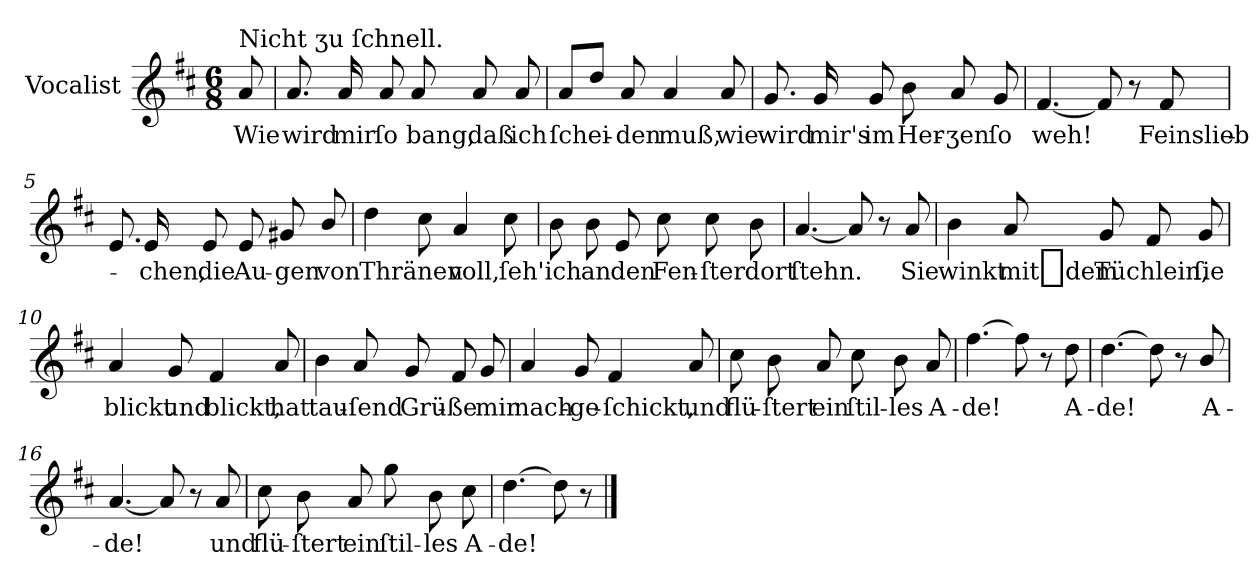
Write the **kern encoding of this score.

**kern	**text
*part1	*part1
*staff1	*staff1
*I"Vocalist	*
*clefG2	*
*k[f#c#]	*
*D:	*
*M6/8	*
=	=
!LO:TX:a:t=Nicht ʒu ſchnell.	!
8a	Wie
=1	=1
8.a	wird
16a	mir
8a	ſo
8a	bang,
8a	daß
8a	ich
=2	=2
8a/L	ſchei-
8ddJ	.
8a	-den
4a	muß,
8a	wie
=3	=3
8.g	wird
16g	mir's
8g	im
8b	Her-
8a	-ʒen
8g	ſo
=4	=4
[4.f#	weh!
8f#]	.
8r	.
8f#	Feinslieb-
=5	=5
8.e	.
16e	-chen,
8e	die
8e	Au-
8g#X	-gen
8b/	von
=6	=6
4dd	Thränen
8cc#	.
4a	voll,
8cc#	ſeh'
=7	=7
8b	ich
8b	an
8e	den
8cc#	Fen-
8cc#	-ſter
8b	dort
=8	=8
[4.a	ſtehn.
8a]	.
8r	.
8a	Sie
=9	=9
4b	winkt
8a	mit_dem
8g	Tüchlein,
8f#	.
8g	ſie
=10	=10
4a	blickt
8g	und
4f#	blickt,
8a	hat
=11	=11
4b	tau-
8a	-ſend
8g	Grü-
8f#	-ße
8g	mir
=12	=12
4a	nach-
8g	-ge-
4f#	-ſchickt,
8a	und
=13	=13
8cc#	flü-
8b	-ſtert
8a	ein
8cc#	ſtil-
8b	-les
8a	A-
=14	=14
[4.ff#	-de!
8ff#]	.
8r	.
8dd	A-
=15	=15
[4.dd	-de!
8dd]	.
8r	.
8b/	A-
=16	=16
[4.a	-de!
8a]	.
8r	.
8a	und
=17	=17
8cc#	flü-
8b	-ſtert
8a	ein
8gg	ſtil-
8b	-les
8cc#	A-
=18	=18
[4.dd	-de!
8dd]	.
8r	.
==	==
*-	*-
